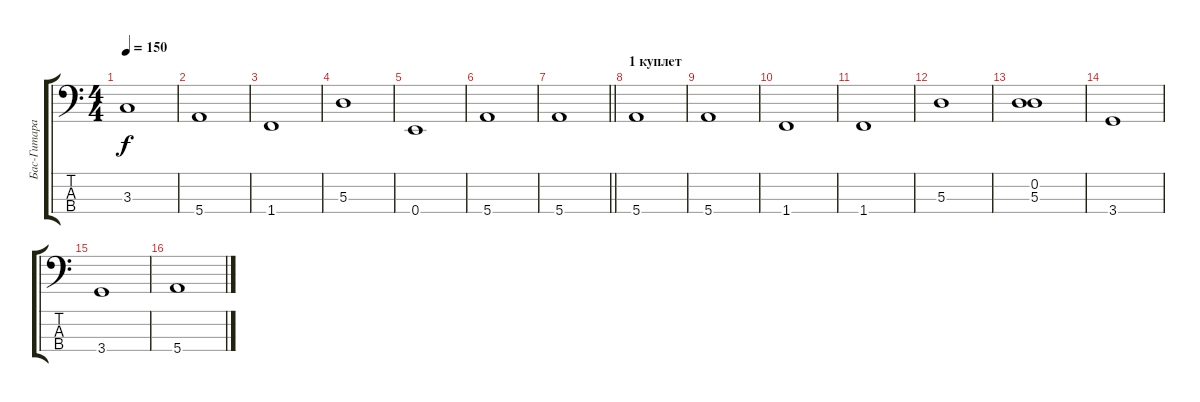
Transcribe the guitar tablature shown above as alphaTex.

\track ("Бас-Гитара" "Бас-Гитара") {instrument electricbassfinger}
\staff {score tabs}
\tuning (G2 D2 A1 E1) {hide}
\ts (4 4)
\tempo 150
\clef f4
\ks c
3.3.1{dy f} |
5.4.1 |
1.4.1 |
5.3.1 |
0.4.1 |
5.4.1 |
\barLineRight lightlight
5.4.1 |
\section ("" "1 куплет")
5.4.1 |
5.4.1 |
1.4.1 |
1.4.1 |
5.3.1 |
(0.2 5.3).1 |
3.4.1 |
3.4.1 |
5.4.1
